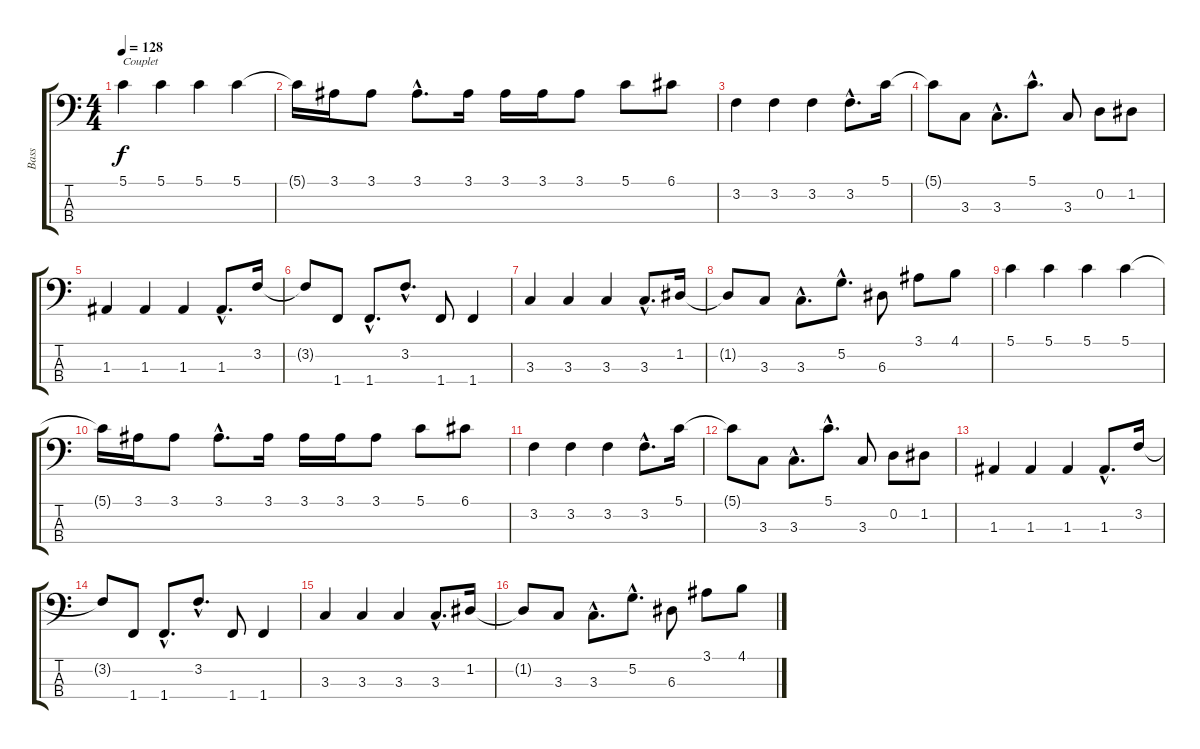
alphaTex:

\track ("Bass" "Bass") {instrument electricbasspick}
\staff {score tabs}
\tuning (G2 D2 A1 E1) {hide}
\ts (4 4)
\tempo 128
\clef f4
\ks c
5.1.4{txt "Couplet" dy f} 5.1.4 5.1.4 5.1.4 |
5.1{t}.16 3.1.16 3.1.8 3.1{hac}.8{d} 3.1.16 3.1.16 3.1.16 3.1.8 5.1.8 6.1.8 |
3.2.4 3.2.4 3.2.4 3.2{hac}.8{d} 5.1.16 |
5.1{t}.8 3.3.8 3.3{hac}.8{d} 5.1{hac}.8{d} 3.3.8 0.2.8 1.2.8 |
1.3.4 1.3.4 1.3.4 1.3{hac}.8{d} 3.2.16 |
3.2{t}.8 1.4.8 1.4{hac}.8{d} 3.2{hac}.8{d} 1.4.8 1.4.4 |
3.3.4 3.3.4 3.3.4 3.3{hac}.8{d} 1.2.16 |
1.2{t}.8 3.3.8 3.3{hac}.8{d} 5.2{hac}.8{d} 6.3.8 3.1.8 4.1.8 |
5.1.4 5.1.4 5.1.4 5.1.4 |
5.1{t}.16 3.1.16 3.1.8 3.1{hac}.8{d} 3.1.16 3.1.16 3.1.16 3.1.8 5.1.8 6.1.8 |
3.2.4 3.2.4 3.2.4 3.2{hac}.8{d} 5.1.16 |
5.1{t}.8 3.3.8 3.3{hac}.8{d} 5.1{hac}.8{d} 3.3.8 0.2.8 1.2.8 |
1.3.4 1.3.4 1.3.4 1.3{hac}.8{d} 3.2.16 |
3.2{t}.8 1.4.8 1.4{hac}.8{d} 3.2{hac}.8{d} 1.4.8 1.4.4 |
3.3.4 3.3.4 3.3.4 3.3{hac}.8{d} 1.2.16 |
1.2{t}.8 3.3.8 3.3{hac}.8{d} 5.2{hac}.8{d} 6.3.8 3.1.8 4.1.8
